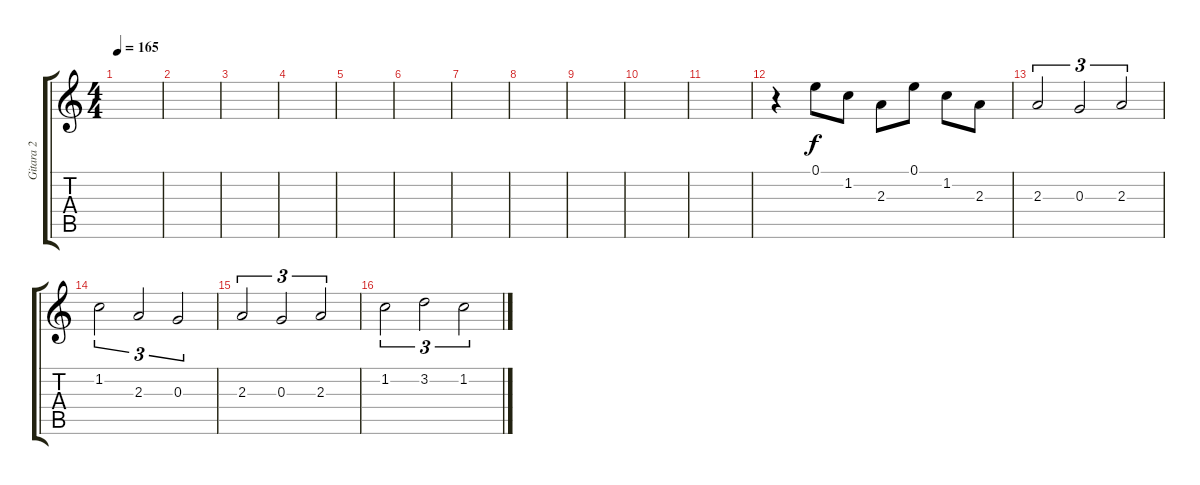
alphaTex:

\track ("Gitara 2" "Gitara 2") {instrument electricguitarclean}
\staff {score tabs}
\tuning (E4 B3 G3 D3 A2 E2) {hide}
\ts (4 4)
\tempo 165
\clef g2
\ks c
|
|
|
|
|
|
|
|
|
|
|
r.4 0.1.8 1.2.8 2.3.8 0.1.8 1.2.8 2.3.8 |
2.3.2{tu (3 2) instrument distortionguitar} 0.3.2{tu (3 2)} 2.3.2{tu (3 2)} |
1.2.2{tu (3 2)} 2.3.2{tu (3 2)} 0.3.2{tu (3 2)} |
2.3.2{tu (3 2)} 0.3.2{tu (3 2)} 2.3.2{tu (3 2)} |
1.2.2{tu (3 2)} 3.2.2{tu (3 2)} 1.2.2{tu (3 2)}
